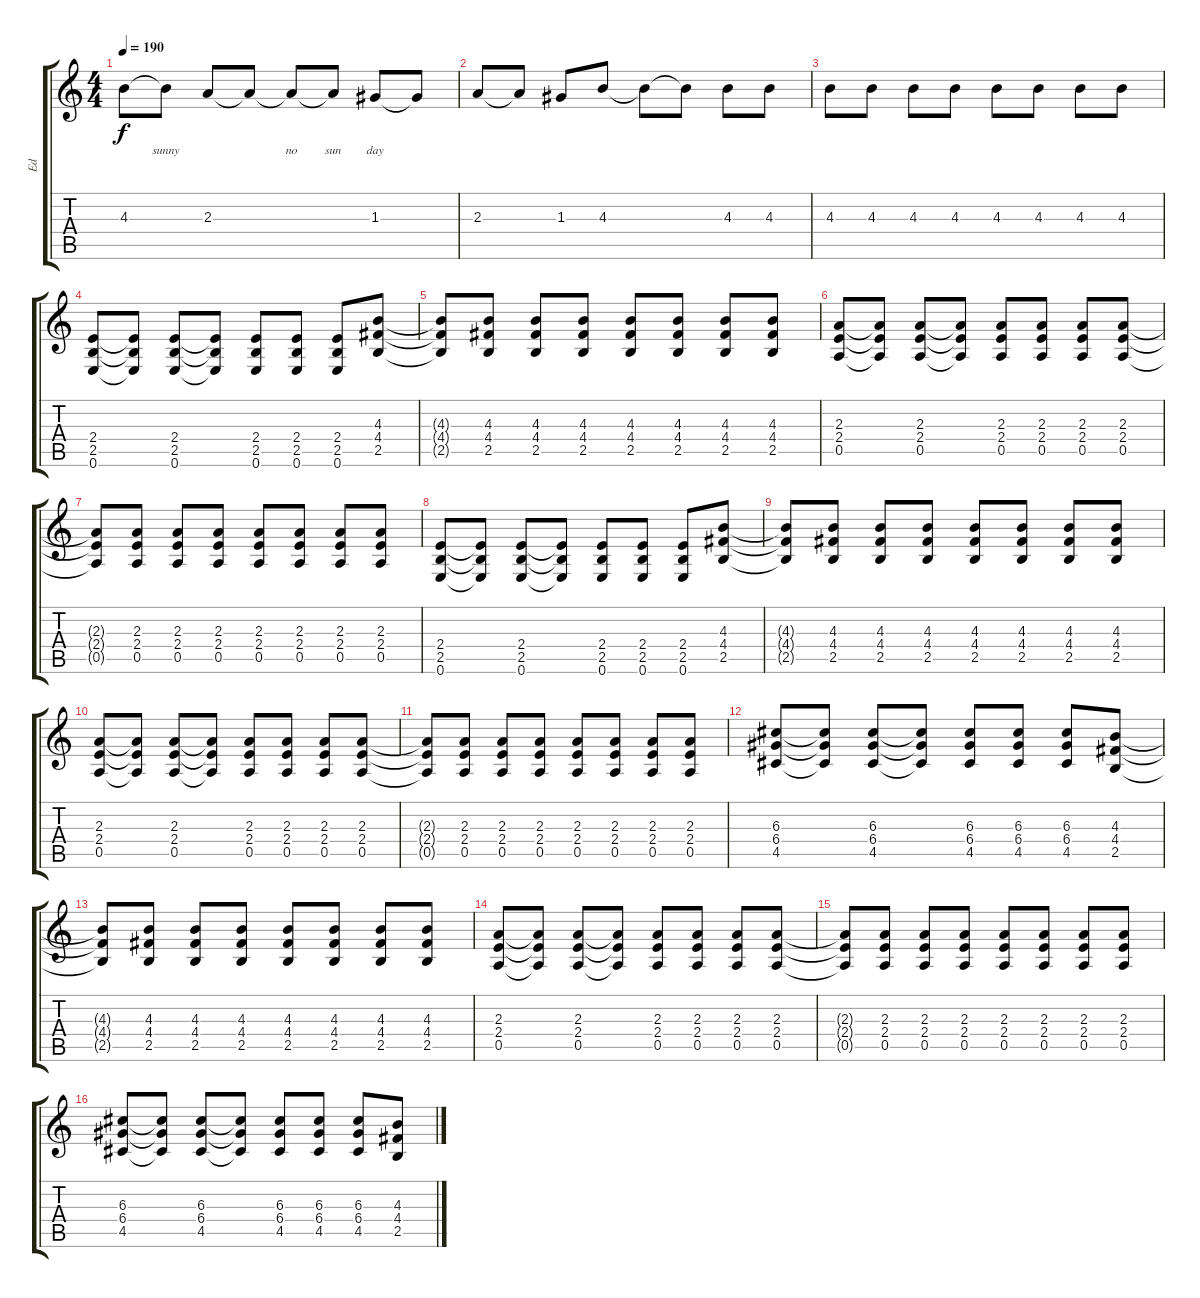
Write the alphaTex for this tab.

\track ("Ed" "Ed") {instrument acousticguitarsteel}
\staff {score tabs}
\tuning (E4 B3 G3 D3 A2 E2) {hide}
\ts (4 4)
\tempo 190
\clef g2
\ks c
4.3{t}.8{lyrics (0 "") lyrics (1 "") lyrics (2 "") lyrics (3 "") lyrics (4 "") dy f} 4.3{t}.8{lyrics (0 "sunny") lyrics (1 "") lyrics (2 "") lyrics (3 "") lyrics (4 "")} 2.3.8{lyrics (0 "") lyrics (1 "") lyrics (2 "") lyrics (3 "") lyrics (4 "")} 2.3{t}.8{lyrics (0 "") lyrics (1 "") lyrics (2 "") lyrics (3 "") lyrics (4 "")} 2.3{t}.8{lyrics (0 "no") lyrics (1 "") lyrics (2 "") lyrics (3 "") lyrics (4 "")} 2.3{t}.8{lyrics (0 "sun") lyrics (1 "") lyrics (2 "") lyrics (3 "") lyrics (4 "")} 1.3.8{lyrics (0 "day") lyrics (1 "") lyrics (2 "") lyrics (3 "") lyrics (4 "")} 1.3{t}.8 |
2.3.8 2.3{t}.8 1.3.8 4.3.8 4.3{t}.8 4.3{t}.8 4.3.8 4.3.8 |
4.3.8 4.3.8 4.3.8 4.3.8 4.3.8 4.3.8 4.3.8 4.3.8 |
(2.4 2.5 0.6).8 (2.4{t} 2.5{t} 0.6{t}).8 (2.4 2.5 0.6).8 (2.4{t} 2.5{t} 0.6{t}).8 (2.4 2.5 0.6).8 (2.4 2.5 0.6).8 (2.4 2.5 0.6).8 (4.3 4.4 2.5).8 |
(4.3{t} 4.4{t} 2.5{t}).8 (4.3 4.4 2.5).8 (4.3 4.4 2.5).8 (4.3 4.4 2.5).8 (4.3 4.4 2.5).8 (4.3 4.4 2.5).8 (4.3 4.4 2.5).8 (4.3 4.4 2.5).8 |
(2.3 2.4 0.5).8 (2.3{t} 2.4{t} 0.5{t}).8 (2.3 2.4 0.5).8 (2.3{t} 2.4{t} 0.5{t}).8 (2.3 2.4 0.5).8 (2.3 2.4 0.5).8 (2.3 2.4 0.5).8 (2.3 2.4 0.5).8 |
(2.3{t} 2.4{t} 0.5{t}).8 (2.3 2.4 0.5).8 (2.3 2.4 0.5).8 (2.3 2.4 0.5).8 (2.3 2.4 0.5).8 (2.3 2.4 0.5).8 (2.3 2.4 0.5).8 (2.3 2.4 0.5).8 |
(2.4 2.5 0.6).8 (2.4{t} 2.5{t} 0.6{t}).8 (2.4 2.5 0.6).8 (2.4{t} 2.5{t} 0.6{t}).8 (2.4 2.5 0.6).8 (2.4 2.5 0.6).8 (2.4 2.5 0.6).8 (4.3 4.4 2.5).8 |
(4.3{t} 4.4{t} 2.5{t}).8 (4.3 4.4 2.5).8 (4.3 4.4 2.5).8 (4.3 4.4 2.5).8 (4.3 4.4 2.5).8 (4.3 4.4 2.5).8 (4.3 4.4 2.5).8 (4.3 4.4 2.5).8 |
(2.3 2.4 0.5).8 (2.3{t} 2.4{t} 0.5{t}).8 (2.3 2.4 0.5).8 (2.3{t} 2.4{t} 0.5{t}).8 (2.3 2.4 0.5).8 (2.3 2.4 0.5).8 (2.3 2.4 0.5).8 (2.3 2.4 0.5).8 |
(2.3{t} 2.4{t} 0.5{t}).8 (2.3 2.4 0.5).8 (2.3 2.4 0.5).8 (2.3 2.4 0.5).8 (2.3 2.4 0.5).8 (2.3 2.4 0.5).8 (2.3 2.4 0.5).8 (2.3 2.4 0.5).8 |
(6.3 6.4 4.5).8 (6.3{t} 6.4{t} 4.5{t}).8 (6.3 6.4 4.5).8 (6.3{t} 6.4{t} 4.5{t}).8 (6.3 6.4 4.5).8 (6.3 6.4 4.5).8 (6.3 6.4 4.5).8 (4.3 4.4 2.5).8 |
(4.3{t} 4.4{t} 2.5{t}).8 (4.3 4.4 2.5).8 (4.3 4.4 2.5).8 (4.3 4.4 2.5).8 (4.3 4.4 2.5).8 (4.3 4.4 2.5).8 (4.3 4.4 2.5).8 (4.3 4.4 2.5).8 |
(2.3 2.4 0.5).8 (2.3{t} 2.4{t} 0.5{t}).8 (2.3 2.4 0.5).8 (2.3{t} 2.4{t} 0.5{t}).8 (2.3 2.4 0.5).8 (2.3 2.4 0.5).8 (2.3 2.4 0.5).8 (2.3 2.4 0.5).8 |
(2.3{t} 2.4{t} 0.5{t}).8 (2.3 2.4 0.5).8 (2.3 2.4 0.5).8 (2.3 2.4 0.5).8 (2.3 2.4 0.5).8 (2.3 2.4 0.5).8 (2.3 2.4 0.5).8 (2.3 2.4 0.5).8 |
(6.3 6.4 4.5).8 (6.3{t} 6.4{t} 4.5{t}).8 (6.3 6.4 4.5).8 (6.3{t} 6.4{t} 4.5{t}).8 (6.3 6.4 4.5).8 (6.3 6.4 4.5).8 (6.3 6.4 4.5).8 (4.3 4.4 2.5).8
